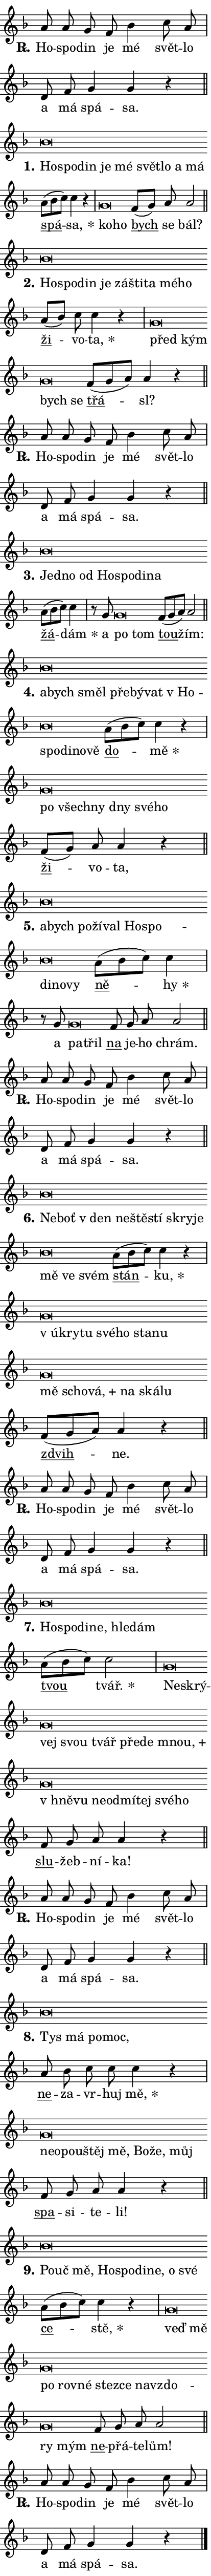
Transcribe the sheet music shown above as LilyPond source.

\version "2.24.0"
\header { tagline = "" }
\paper {
  indent = 0\cm
  top-margin = 0\cm
  right-margin = 0.13\cm % to fit lyric hyphens
  bottom-margin = 0\cm
  left-margin = 0\cm
  paper-width = 7\cm
  page-breaking = #ly:one-page-breaking
  system-system-spacing.basic-distance = #11
  score-system-spacing.basic-distance = #11
  ragged-last = ##f
}


%% Author: Thomas Morley
%% https://lists.gnu.org/archive/html/lilypond-user/2020-05/msg00002.html
#(define (line-position grob)
"Returns position of @var[grob} in current system:
   @code{'start}, if at first time-step
   @code{'end}, if at last time-step
   @code{'middle} otherwise
"
  (let* ((col (ly:item-get-column grob))
         (ln (ly:grob-object col 'left-neighbor))
         (rn (ly:grob-object col 'right-neighbor))
         (col-to-check-left (if (ly:grob? ln) ln col))
         (col-to-check-right (if (ly:grob? rn) rn col))
         (break-dir-left
           (and
             (ly:grob-property col-to-check-left 'non-musical #f)
             (ly:item-break-dir col-to-check-left)))
         (break-dir-right
           (and
             (ly:grob-property col-to-check-right 'non-musical #f)
             (ly:item-break-dir col-to-check-right))))
        (cond ((eqv? 1 break-dir-left) 'start)
              ((eqv? -1 break-dir-right) 'end)
              (else 'middle))))

#(define (tranparent-at-line-position vctor)
  (lambda (grob)
  "Relying on @code{line-position} select the relevant enry from @var{vctor}.
Used to determine transparency,"
    (case (line-position grob)
      ((end) (not (vector-ref vctor 0)))
      ((middle) (not (vector-ref vctor 1)))
      ((start) (not (vector-ref vctor 2))))))

noteHeadBreakVisibility =
#(define-music-function (break-visibility)(vector?)
"Makes @code{NoteHead}s transparent relying on @var{break-visibility}"
#{
  \override NoteHead.transparent =
    #(tranparent-at-line-position break-visibility)
#})

#(define delete-ledgers-for-transparent-note-heads
  (lambda (grob)
    "Reads whether a @code{NoteHead} is transparent.
If so this @code{NoteHead} is removed from @code{'note-heads} from
@var{grob}, which is supposed to be @code{LedgerLineSpanner}.
As a result ledgers are not printed for this @code{NoteHead}"
    (let* ((nhds-array (ly:grob-object grob 'note-heads))
           (nhds-list
             (if (ly:grob-array? nhds-array)
                 (ly:grob-array->list nhds-array)
                 '()))
           ;; Relies on the transparent-property being done before
           ;; Staff.LedgerLineSpanner.after-line-breaking is executed.
           ;; This is fragile ...
           (to-keep
             (remove
               (lambda (nhd)
                 (ly:grob-property nhd 'transparent #f))
               nhds-list)))
      ;; TODO find a better method to iterate over grob-arrays, similiar
      ;; to filter/remove etc for lists
      ;; For now rebuilt from scratch
      (set! (ly:grob-object grob 'note-heads)  '())
      (for-each
        (lambda (nhd)
          (ly:pointer-group-interface::add-grob grob 'note-heads nhd))
        to-keep))))

squashNotes = {
  \override NoteHead.X-extent = #'(-0.2 . 0.2)
  \override NoteHead.Y-extent = #'(-0.75 . 0)
  \override NoteHead.stencil =
    #(lambda (grob)
       (let ((pos (ly:grob-property grob 'staff-position)))
         (begin
           (if (< pos -7) (display "ERROR: Lower brevis then expected\n") (display ""))
           (if (<= pos -6) ly:text-interface::print ly:note-head::print))))
}
unSquashNotes = {
  \revert NoteHead.X-extent
  \revert NoteHead.Y-extent
  \revert NoteHead.stencil
}

hideNotes = \noteHeadBreakVisibility #begin-of-line-visible
unHideNotes = \noteHeadBreakVisibility #all-visible

% work-around for resetting accidentals
% https://lilypond.org/doc/v2.23/Documentation/notation/displaying-rhythms#unmetered-music
cadenzaMeasure = {
  \cadenzaOff
  \partial 1024 s1024
  \cadenzaOn
}

#(define-markup-command (accent layout props text) (markup?)
  "Underline accented syllable"
  (interpret-markup layout props
    #{\markup \override #'(offset . 4.3) \underline { #text }#}))

responsum = \markup \concat {
  "R" \hspace #-1.05 \path #0.1 #'((moveto 0 0.07) (lineto 0.9 0.8)) \hspace #0.05 "."
}

spaceSize = #0.6828661417322834 % exact space size for TeX Gyre Schola

\layout {
  \context {
    \Staff
    \remove "Time_signature_engraver"
    \override LedgerLineSpanner.after-line-breaking = #delete-ledgers-for-transparent-note-heads
  }
  \context {
    \Lyrics {
      \override LyricSpace.minimum-distance = \spaceSize
      \override LyricText.font-name = #"TeX Gyre Schola"
      \override LyricText.font-size = 1
      \override StanzaNumber.font-name = #"TeX Gyre Schola Bold"
      \override StanzaNumber.font-size = 1
    }
  }
  \context {
    \Score 
    \override NoteHead.text =
      #(lambda (grob) 
        (let ((pos (ly:grob-property grob 'staff-position)))
          #{\markup {
            \combine
              \halign #-0.55 \raise #(if (= pos -6) 0 0.5) \override #'(thickness . 2) \draw-line #'(3.2 . 0)
              \musicglyph "noteheads.sM1"
          }#}))
  }
}

% magnetic-lyrics.ily
%
%   written by
%     Jean Abou Samra <jean@abou-samra.fr>
%     Werner Lemberg <wl@gnu.org>
%
%   adapted by
%     Jiri Hon <jiri.hon@gmail.com>
%
% Version 2022-Apr-15

% https://www.mail-archive.com/lilypond-user@gnu.org/msg149350.html

#(define (Left_hyphen_pointer_engraver context)
   "Collect syllable-hyphen-syllable occurrences in lyrics and store
them in properties.  This engraver only looks to the left.  For
example, if the lyrics input is @code{foo -- bar}, it does the
following.

@itemize @bullet
@item
Set the @code{text} property of the @code{LyricHyphen} grob between
@q{foo} and @q{bar} to @code{foo}.

@item
Set the @code{left-hyphen} property of the @code{LyricText} grob with
text @q{foo} to the @code{LyricHyphen} grob between @q{foo} and
@q{bar}.
@end itemize

Use this auxiliary engraver in combination with the
@code{lyric-@/text::@/apply-@/magnetic-@/offset!} hook."
   (let ((hyphen #f)
         (text #f))
     (make-engraver
      (acknowledgers
       ((lyric-syllable-interface engraver grob source-engraver)
        (set! text grob)))
      (end-acknowledgers
       ((lyric-hyphen-interface engraver grob source-engraver)
        ;(when (not (grob::has-interface grob 'lyric-space-interface))
          (set! hyphen grob)));)
      ((stop-translation-timestep engraver)
       (when (and text hyphen)
         (ly:grob-set-object! text 'left-hyphen hyphen))
       (set! text #f)
       (set! hyphen #f)))))

#(define (lyric-text::apply-magnetic-offset! grob)
   "If the space between two syllables is less than the value in
property @code{LyricText@/.details@/.squash-threshold}, move the right
syllable to the left so that it gets concatenated with the left
syllable.

Use this function as a hook for
@code{LyricText@/.after-@/line-@/breaking} if the
@code{Left_@/hyphen_@/pointer_@/engraver} is active."
   (let ((hyphen (ly:grob-object grob 'left-hyphen #f)))
     (when hyphen
       (let ((left-text (ly:spanner-bound hyphen LEFT)))
         (when (grob::has-interface left-text 'lyric-syllable-interface)
           (let* ((common (ly:grob-common-refpoint grob left-text X))
                  (this-x-ext (ly:grob-extent grob common X))
                  (left-x-ext
                   (begin
                     ;; Trigger magnetism for left-text.
                     (ly:grob-property left-text 'after-line-breaking)
                     (ly:grob-extent left-text common X)))
                  ;; `delta` is the gap width between two syllables.
                  (delta (- (interval-start this-x-ext)
                            (interval-end left-x-ext)))
                  (details (ly:grob-property grob 'details))
                  (threshold (assoc-get 'squash-threshold details 0.2)))
             (when (< delta threshold)
               (let* (;; We have to manipulate the input text so that
                      ;; ligatures crossing syllable boundaries are not
                      ;; disabled.  For languages based on the Latin
                      ;; script this is essentially a beautification.
                      ;; However, for non-Western scripts it can be a
                      ;; necessity.
                      (lt (ly:grob-property left-text 'text))
                      (rt (ly:grob-property grob 'text))
                      (is-space (grob::has-interface hyphen 'lyric-space-interface))
                      (space (if is-space " " ""))
                      (extra-delta (if is-space spaceSize 0))
                      ;; Append new syllable.
                      (ltrt-space (if (and (string? lt) (string? rt))
                                (string-append lt space rt)
                                (make-concat-markup (list lt space rt))))
                      ;; Right-align `ltrt` to the right side.
                      (ltrt-space-markup (grob-interpret-markup
                               grob
                               (make-translate-markup
                                (cons (interval-length this-x-ext) 0)
                                (make-right-align-markup ltrt-space)))))
                 (begin
                   ;; Don't print `left-text`.
                   (ly:grob-set-property! left-text 'stencil #f)
                   ;; Set text and stencil (which holds all collected
                   ;; syllables so far) and shift it to the left.
                   (ly:grob-set-property! grob 'text ltrt-space)
                   (ly:grob-set-property! grob 'stencil ltrt-space-markup)
                   (ly:grob-translate-axis! grob (- (- delta extra-delta)) X))))))))))


#(define (lyric-hyphen::displace-bounds-first grob)
   ;; Make very sure this callback isn't triggered too early.
   (let ((left (ly:spanner-bound grob LEFT))
         (right (ly:spanner-bound grob RIGHT)))
     (ly:grob-property left 'after-line-breaking)
     (ly:grob-property right 'after-line-breaking)
     (ly:lyric-hyphen::print grob)))

squashThreshold = #0.4

\layout {
  \context {
    \Lyrics
    \consists #Left_hyphen_pointer_engraver
    \override LyricText.after-line-breaking =
      #lyric-text::apply-magnetic-offset!
    \override LyricHyphen.stencil = #lyric-hyphen::displace-bounds-first
    \override LyricText.details.squash-threshold = \squashThreshold
    \override LyricHyphen.minimum-distance = 0
    \override LyricHyphen.minimum-length = \squashThreshold
  }
}

squashText = \override LyricText.details.squash-threshold = 9999
unSquashText = \override LyricText.details.squash-threshold = \squashThreshold

leftText = \override LyricText.self-alignment-X = #LEFT
unLeftText = \revert LyricText.self-alignment-X

starOffset = #(lambda (grob) 
                (let ((x_offset (ly:self-alignment-interface::aligned-on-x-parent grob)))
                  (if (= x_offset 0) 0 (+ x_offset 1.2))))

star = #(define-music-function (syllable)(string?)
"Append star separator at the end of a syllable"
#{
  \once \override LyricText.X-offset = #starOffset
  \lyricmode { \markup {
    #syllable
    \override #'((font-name . "TeX Gyre Schola Bold")) \hspace #0.2 \lower #0.65 \larger "*"
  } }
#})

starAccent = #(define-music-function (syllable)(string?)
"Append star separator at the end of a syllable and make accent"
#{
  \once \override LyricText.X-offset = #starOffset
  \lyricmode { \markup {
    \accent #syllable
    \override #'((font-name . "TeX Gyre Schola Bold")) \hspace #0.2 \lower #0.65 \larger "*"
  } }
#})

breath = #(define-music-function (syllable)(string?)
"Append breathing indicator at the end of a syllable"
#{
  \lyricmode { \markup { #syllable "+" } }
#})

optionalBreath = #(define-music-function (syllable)(string?)
"Append optional breathing indicator at the end of a syllable"
#{
  \lyricmode { \markup { #syllable "(+)" } }
#})


\score {
    <<
        \new Voice = "melody" { \cadenzaOn \key f \major \relative { a'8 a g f bes4 c8 a \cadenzaMeasure \bar "|" d, f \bar "" g4 g r \cadenzaMeasure \bar "||" \break } }
        \new Lyrics \lyricsto "melody" { \lyricmode { \set stanza = \responsum
Ho -- spo -- din je mé svět -- lo a má spá -- sa. } }
    >>
    \layout {}
}

\score {
    <<
        \new Voice = "melody" { \cadenzaOn \key f \major \relative { \squashNotes bes'\breve*1/16 \hideNotes \breve*1/16 \bar "" \breve*1/16 \bar "" \breve*1/16 \bar "" \breve*1/16 \bar "" \breve*1/16 \bar "" \breve*1/16 \bar "" \breve*1/16 \breve*1/16 \bar "" \unHideNotes \unSquashNotes \bar "" a8[( bes c)] c4 r \cadenzaMeasure \bar "|" \squashNotes g\breve*1/16 \hideNotes \breve*1/16 \bar "" \unHideNotes \unSquashNotes \bar "" f8[( g)] a a2 \cadenzaMeasure \bar "||" \break } }
        \new Lyrics \lyricsto "melody" { \lyricmode { \set stanza = "1."
\leftText Ho -- \squashText spo -- din je mé svět -- lo a má \unLeftText \unSquashText \markup \accent spá -- \star sa, \leftText ko -- \squashText ho \unLeftText \unSquashText \markup \accent bych se bál? } }
    >>
    \layout {}
}

\score {
    <<
        \new Voice = "melody" { \cadenzaOn \key f \major \relative { \squashNotes bes'\breve*1/16 \hideNotes \breve*1/16 \bar "" \breve*1/16 \bar "" \breve*1/16 \bar "" \breve*1/16 \bar "" \breve*1/16 \bar "" \breve*1/16 \bar "" \breve*1/16 \breve*1/16 \bar "" \unHideNotes \unSquashNotes \bar "" a8[( bes)] c c4 r \cadenzaMeasure \bar "|" \squashNotes g\breve*1/16 \hideNotes \breve*1/16 \bar "" \breve*1/16 \breve*1/16 \bar "" \unHideNotes \unSquashNotes \bar "" f8[( g a)] a4 r \cadenzaMeasure \bar "||" \break } }
        \new Lyrics \lyricsto "melody" { \lyricmode { \set stanza = "2."
\leftText Ho -- \squashText spo -- din je zá -- šti -- ta mé -- ho \unLeftText \unSquashText \markup \accent ži -- vo -- \star ta, \leftText před \squashText kým bych se \unLeftText \unSquashText \markup \accent třá -- sl? } }
    >>
    \layout {}
}

\score {
    <<
        \new Voice = "melody" { \cadenzaOn \key f \major \relative { a'8 a g f bes4 c8 a \cadenzaMeasure \bar "|" d, f \bar "" g4 g r \cadenzaMeasure \bar "||" \break } }
        \new Lyrics \lyricsto "melody" { \lyricmode { \set stanza = \responsum
Ho -- spo -- din je mé svět -- lo a má spá -- sa. } }
    >>
    \layout {}
}

\score {
    <<
        \new Voice = "melody" { \cadenzaOn \key f \major \relative { \squashNotes bes'\breve*1/16 \hideNotes \breve*1/16 \bar "" \breve*1/16 \bar "" \breve*1/16 \bar "" \breve*1/16 \bar "" \breve*1/16 \breve*1/16 \bar "" \unHideNotes \unSquashNotes \bar "" a8[( bes c)] c4 \cadenzaMeasure \bar "|" r8 g8 \squashNotes g\breve*1/16 \hideNotes \breve*1/16 \bar "" \unHideNotes \unSquashNotes \bar "" f8[( g a)] a2 \cadenzaMeasure \bar "||" \break } }
        \new Lyrics \lyricsto "melody" { \lyricmode { \set stanza = "3."
\leftText Jed -- \squashText no od Ho -- spo -- di -- na \unLeftText \unSquashText \markup \accent žá -- \star dám a \leftText po \squashText tom \unLeftText \unSquashText \markup \accent tou -- žím: } }
    >>
    \layout {}
}

\score {
    <<
        \new Voice = "melody" { \cadenzaOn \key f \major \relative { \squashNotes bes'\breve*1/16 \hideNotes \breve*1/16 \bar "" \breve*1/16 \bar "" \breve*1/16 \bar "" \breve*1/16 \bar "" \breve*1/16 \bar "" \breve*1/16 \bar "" \breve*1/16 \bar "" \breve*1/16 \bar "" \breve*1/16 \breve*1/16 \bar "" \unHideNotes \unSquashNotes \bar "" a8[( bes c)] c4 r \cadenzaMeasure \bar "|" \squashNotes g\breve*1/16 \hideNotes \breve*1/16 \bar "" \breve*1/16 \bar "" \breve*1/16 \bar "" \breve*1/16 \breve*1/16 \bar "" \unHideNotes \unSquashNotes \bar "" f8[( g)] a a4 r \cadenzaMeasure \bar "||" \break } }
        \new Lyrics \lyricsto "melody" { \lyricmode { \set stanza = "4."
\leftText a -- \squashText bych směl pře -- bý -- vat "v Ho" -- spo -- di -- no -- vě \unLeftText \unSquashText \markup \accent do -- \star mě \leftText po \squashText všech -- ny dny své -- ho \unLeftText \unSquashText \markup \accent ži -- vo -- ta, } }
    >>
    \layout {}
}

\score {
    <<
        \new Voice = "melody" { \cadenzaOn \key f \major \relative { \squashNotes bes'\breve*1/16 \hideNotes \breve*1/16 \bar "" \breve*1/16 \bar "" \breve*1/16 \bar "" \breve*1/16 \bar "" \breve*1/16 \bar "" \breve*1/16 \bar "" \breve*1/16 \bar "" \breve*1/16 \breve*1/16 \bar "" \unHideNotes \unSquashNotes \bar "" a8[( bes c)] c4 \cadenzaMeasure \bar "|" r8 g8 \squashNotes g\breve*1/16 \hideNotes \breve*1/16 \bar "" \unHideNotes \unSquashNotes \bar "" f8 g a a2 \cadenzaMeasure \bar "||" \break } }
        \new Lyrics \lyricsto "melody" { \lyricmode { \set stanza = "5."
\leftText a -- \squashText bych po -- ží -- val Ho -- spo -- di -- no -- vy \unLeftText \unSquashText \markup \accent ně -- \star hy a \leftText pa -- \squashText třil \unLeftText \unSquashText \markup \accent na je -- ho chrám. } }
    >>
    \layout {}
}

\score {
    <<
        \new Voice = "melody" { \cadenzaOn \key f \major \relative { a'8 a g f bes4 c8 a \cadenzaMeasure \bar "|" d, f \bar "" g4 g r \cadenzaMeasure \bar "||" \break } }
        \new Lyrics \lyricsto "melody" { \lyricmode { \set stanza = \responsum
Ho -- spo -- din je mé svět -- lo a má spá -- sa. } }
    >>
    \layout {}
}

\score {
    <<
        \new Voice = "melody" { \cadenzaOn \key f \major \relative { \squashNotes bes'\breve*1/16 \hideNotes \breve*1/16 \bar "" \breve*1/16 \bar "" \breve*1/16 \bar "" \breve*1/16 \bar "" \breve*1/16 \bar "" \breve*1/16 \bar "" \breve*1/16 \bar "" \breve*1/16 \bar "" \breve*1/16 \breve*1/16 \bar "" \unHideNotes \unSquashNotes \bar "" a8[( bes c)] c4 r \cadenzaMeasure \bar "|" \squashNotes g\breve*1/16 \hideNotes \breve*1/16 \bar "" \breve*1/16 \bar "" \breve*1/16 \bar "" \breve*1/16 \bar "" \breve*1/16 \bar "" \breve*1/16 \bar "" \breve*1/16 \bar "" \breve*1/16 \bar "" \breve*1/16 \bar "" \breve*1/16 \bar "" \breve*1/16 \breve*1/16 \bar "" \unHideNotes \unSquashNotes \bar "" f8[( g a)] a4 r \cadenzaMeasure \bar "||" \break } }
        \new Lyrics \lyricsto "melody" { \lyricmode { \set stanza = "6."
\leftText Ne -- \squashText boť "v den" ne -- ště -- stí skry -- je mě ve svém \unLeftText \unSquashText \markup \accent stán -- \star ku, \leftText "v ú" -- \squashText kry -- tu své -- ho sta -- nu mě scho -- \breath "vá," na ská -- lu \unLeftText \unSquashText \markup \accent zdvih -- ne. } }
    >>
    \layout {}
}

\score {
    <<
        \new Voice = "melody" { \cadenzaOn \key f \major \relative { a'8 a g f bes4 c8 a \cadenzaMeasure \bar "|" d, f \bar "" g4 g r \cadenzaMeasure \bar "||" \break } }
        \new Lyrics \lyricsto "melody" { \lyricmode { \set stanza = \responsum
Ho -- spo -- din je mé svět -- lo a má spá -- sa. } }
    >>
    \layout {}
}

\score {
    <<
        \new Voice = "melody" { \cadenzaOn \key f \major \relative { \squashNotes bes'\breve*1/16 \hideNotes \breve*1/16 \bar "" \breve*1/16 \bar "" \breve*1/16 \bar "" \breve*1/16 \breve*1/16 \bar "" \unHideNotes \unSquashNotes \bar "" a8[( bes c)] c2 \cadenzaMeasure \bar "|" \squashNotes g\breve*1/16 \hideNotes \breve*1/16 \bar "" \breve*1/16 \bar "" \breve*1/16 \bar "" \breve*1/16 \bar "" \breve*1/16 \bar "" \breve*1/16 \bar "" \breve*1/16 \bar "" \breve*1/16 \bar "" \breve*1/16 \bar "" \breve*1/16 \bar "" \breve*1/16 \bar "" \breve*1/16 \bar "" \breve*1/16 \bar "" \breve*1/16 \breve*1/16 \bar "" \unHideNotes \unSquashNotes \bar "" f8 g a a4 r \cadenzaMeasure \bar "||" \break } }
        \new Lyrics \lyricsto "melody" { \lyricmode { \set stanza = "7."
\leftText Ho -- \squashText spo -- di -- ne, hle -- dám \unLeftText \unSquashText \markup \accent tvou \star tvář. \leftText Ne -- \squashText skrý -- vej svou tvář pře -- de \breath "mnou," "v hně" -- vu ne -- od -- mí -- tej své -- ho \unLeftText \unSquashText \markup \accent slu -- žeb -- ní -- ka! } }
    >>
    \layout {}
}

\score {
    <<
        \new Voice = "melody" { \cadenzaOn \key f \major \relative { a'8 a g f bes4 c8 a \cadenzaMeasure \bar "|" d, f \bar "" g4 g r \cadenzaMeasure \bar "||" \break } }
        \new Lyrics \lyricsto "melody" { \lyricmode { \set stanza = \responsum
Ho -- spo -- din je mé svět -- lo a má spá -- sa. } }
    >>
    \layout {}
}

\score {
    <<
        \new Voice = "melody" { \cadenzaOn \key f \major \relative { \squashNotes bes'\breve*1/16 \hideNotes \breve*1/16 \bar "" \breve*1/16 \breve*1/16 \bar "" \unHideNotes \unSquashNotes \bar "" a8 bes c c c4 r \cadenzaMeasure \bar "|" \squashNotes g\breve*1/16 \hideNotes \breve*1/16 \bar "" \breve*1/16 \bar "" \breve*1/16 \bar "" \breve*1/16 \bar "" \breve*1/16 \bar "" \breve*1/16 \breve*1/16 \bar "" \unHideNotes \unSquashNotes \bar "" f8 g a a4 r \cadenzaMeasure \bar "||" \break } }
        \new Lyrics \lyricsto "melody" { \lyricmode { \set stanza = "8."
\leftText Tys \squashText má po -- moc, \unLeftText \unSquashText \markup \accent ne -- za -- vr -- huj \star mě, \leftText ne -- \squashText o -- pou -- štěj mě, Bo -- že, můj \unLeftText \unSquashText \markup \accent spa -- si -- te -- li! } }
    >>
    \layout {}
}

\score {
    <<
        \new Voice = "melody" { \cadenzaOn \key f \major \relative { \squashNotes bes'\breve*1/16 \hideNotes \breve*1/16 \bar "" \breve*1/16 \bar "" \breve*1/16 \bar "" \breve*1/16 \bar "" \breve*1/16 \bar "" \breve*1/16 \bar "" \breve*1/16 \breve*1/16 \bar "" \unHideNotes \unSquashNotes \bar "" a8[( bes c)] c4 r \cadenzaMeasure \bar "|" \squashNotes g\breve*1/16 \hideNotes \breve*1/16 \bar "" \breve*1/16 \bar "" \breve*1/16 \bar "" \breve*1/16 \bar "" \breve*1/16 \bar "" \breve*1/16 \bar "" \breve*1/16 \bar "" \breve*1/16 \bar "" \breve*1/16 \breve*1/16 \bar "" \unHideNotes \unSquashNotes \bar "" f8 g a a2 \cadenzaMeasure \bar "||" \break } }
        \new Lyrics \lyricsto "melody" { \lyricmode { \set stanza = "9."
\leftText Po -- \squashText uč mě, Ho -- spo -- di -- ne, o své \unLeftText \unSquashText \markup \accent ce -- \star stě, \leftText veď \squashText mě po rov -- né stez -- ce na -- vzdo -- ry mým \unLeftText \unSquashText \markup \accent ne -- přá -- te -- lům! } }
    >>
    \layout {}
}

\score {
    <<
        \new Voice = "melody" { \cadenzaOn \key f \major \relative { a'8 a g f bes4 c8 a \cadenzaMeasure \bar "|" d, f \bar "" g4 g r \cadenzaMeasure \bar "||" \break } \bar "|." }
        \new Lyrics \lyricsto "melody" { \lyricmode { \set stanza = \responsum
Ho -- spo -- din je mé svět -- lo a má spá -- sa. } }
    >>
    \layout {}
}
